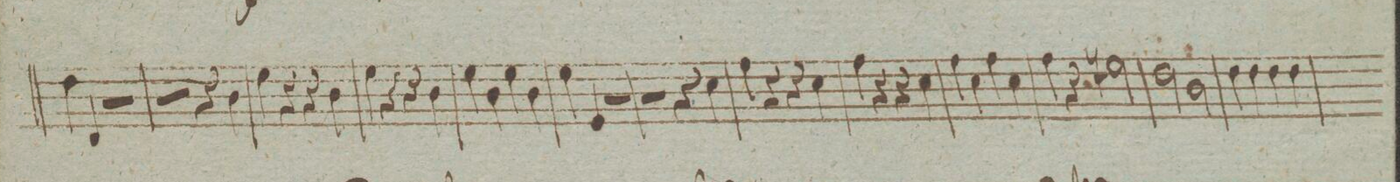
**kern	**dynam
*I"Violoncello.	*
*clefF4	*
*k[]	*
*met(c|)	*
*M2/2	*
4F\	.
4FF/	.
2r	.
=26	=26
2r	.
4r	.
4D\	.
=27	=27
4G\	.
4r	.
4r	.
4D\	.
=28	=28
4G\	.
4r	.
4r	.
4D\	.
=29	=29
4G\	.
4D\	.
4G\	.
4D\	.
=30	=30
4G\	.
4GG/	.
2r	.
=31	=31
2r	.
4r	.
4E\	.
=32	=32
4A\	.
4r	.
4r	.
4E\	.
=33	=33
4A\	.
4r	.
4r	.
4E\	.
=34	=34
4A\	.
4E\	.
4A\	.
4E\	.
=35	=35
4A\	.
4r	.
2Gn\	.
=36	=36
2F\	.
2D\	.
=37	=37
4F\	.
4F\	.
4F\	.
4F\	.
=38	=38
*-	*-
